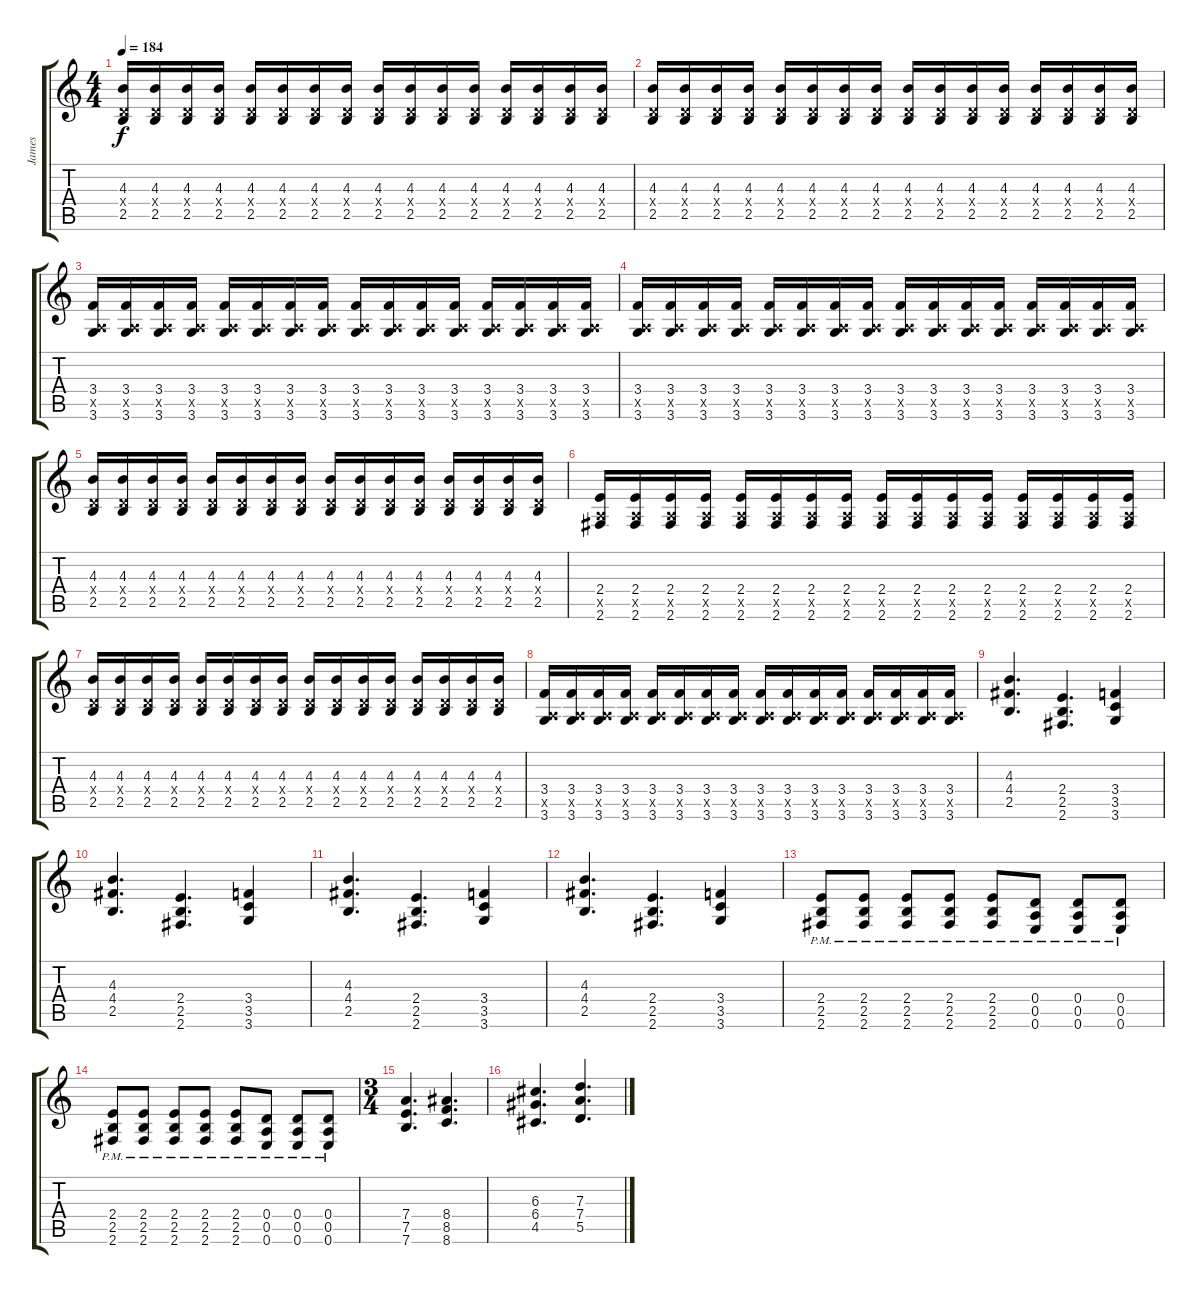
\track ("James" "James") {instrument distortionguitar}
\staff {score tabs}
\tuning (E4 B3 G3 D3 A2 E2) {hide}
\ts (4 4)
\tempo 184
\clef g2
\ks c
(4.3 0.4{x} 2.5).16{dy f} (4.3 0.4{x} 2.5).16 (4.3 0.4{x} 2.5).16 (4.3 0.4{x} 2.5).16 (4.3 0.4{x} 2.5).16 (4.3 0.4{x} 2.5).16 (4.3 0.4{x} 2.5).16 (4.3 0.4{x} 2.5).16 (4.3 0.4{x} 2.5).16 (4.3 0.4{x} 2.5).16 (4.3 0.4{x} 2.5).16 (4.3 0.4{x} 2.5).16 (4.3 0.4{x} 2.5).16 (4.3 0.4{x} 2.5).16 (4.3 0.4{x} 2.5).16 (4.3 0.4{x} 2.5).16 |
(4.3 0.4{x} 2.5).16 (4.3 0.4{x} 2.5).16 (4.3 0.4{x} 2.5).16 (4.3 0.4{x} 2.5).16 (4.3 0.4{x} 2.5).16 (4.3 0.4{x} 2.5).16 (4.3 0.4{x} 2.5).16 (4.3 0.4{x} 2.5).16 (4.3 0.4{x} 2.5).16 (4.3 0.4{x} 2.5).16 (4.3 0.4{x} 2.5).16 (4.3 0.4{x} 2.5).16 (4.3 0.4{x} 2.5).16 (4.3 0.4{x} 2.5).16 (4.3 0.4{x} 2.5).16 (4.3 0.4{x} 2.5).16 |
(3.4 0.5{x} 3.6).16 (3.4 0.5{x} 3.6).16 (3.4 0.5{x} 3.6).16 (3.4 0.5{x} 3.6).16 (3.4 0.5{x} 3.6).16 (3.4 0.5{x} 3.6).16 (3.4 0.5{x} 3.6).16 (3.4 0.5{x} 3.6).16 (3.4 0.5{x} 3.6).16 (3.4 0.5{x} 3.6).16 (3.4 0.5{x} 3.6).16 (3.4 0.5{x} 3.6).16 (3.4 0.5{x} 3.6).16 (3.4 0.5{x} 3.6).16 (3.4 0.5{x} 3.6).16 (3.4 0.5{x} 3.6).16 |
(3.4 0.5{x} 3.6).16 (3.4 0.5{x} 3.6).16 (3.4 0.5{x} 3.6).16 (3.4 0.5{x} 3.6).16 (3.4 0.5{x} 3.6).16 (3.4 0.5{x} 3.6).16 (3.4 0.5{x} 3.6).16 (3.4 0.5{x} 3.6).16 (3.4 0.5{x} 3.6).16 (3.4 0.5{x} 3.6).16 (3.4 0.5{x} 3.6).16 (3.4 0.5{x} 3.6).16 (3.4 0.5{x} 3.6).16 (3.4 0.5{x} 3.6).16 (3.4 0.5{x} 3.6).16 (3.4 0.5{x} 3.6).16 |
(4.3 0.4{x} 2.5).16 (4.3 0.4{x} 2.5).16 (4.3 0.4{x} 2.5).16 (4.3 0.4{x} 2.5).16 (4.3 0.4{x} 2.5).16 (4.3 0.4{x} 2.5).16 (4.3 0.4{x} 2.5).16 (4.3 0.4{x} 2.5).16 (4.3 0.4{x} 2.5).16 (4.3 0.4{x} 2.5).16 (4.3 0.4{x} 2.5).16 (4.3 0.4{x} 2.5).16 (4.3 0.4{x} 2.5).16 (4.3 0.4{x} 2.5).16 (4.3 0.4{x} 2.5).16 (4.3 0.4{x} 2.5).16 |
(2.4 0.5{x} 2.6).16 (2.4 0.5{x} 2.6).16 (2.4 0.5{x} 2.6).16 (2.4 0.5{x} 2.6).16 (2.4 0.5{x} 2.6).16 (2.4 0.5{x} 2.6).16 (2.4 0.5{x} 2.6).16 (2.4 0.5{x} 2.6).16 (2.4 0.5{x} 2.6).16 (2.4 0.5{x} 2.6).16 (2.4 0.5{x} 2.6).16 (2.4 0.5{x} 2.6).16 (2.4 0.5{x} 2.6).16 (2.4 0.5{x} 2.6).16 (2.4 0.5{x} 2.6).16 (2.4 0.5{x} 2.6).16 |
(4.3 0.4{x} 2.5).16 (4.3 0.4{x} 2.5).16 (4.3 0.4{x} 2.5).16 (4.3 0.4{x} 2.5).16 (4.3 0.4{x} 2.5).16 (4.3 0.4{x} 2.5).16 (4.3 0.4{x} 2.5).16 (4.3 0.4{x} 2.5).16 (4.3 0.4{x} 2.5).16 (4.3 0.4{x} 2.5).16 (4.3 0.4{x} 2.5).16 (4.3 0.4{x} 2.5).16 (4.3 0.4{x} 2.5).16 (4.3 0.4{x} 2.5).16 (4.3 0.4{x} 2.5).16 (4.3 0.4{x} 2.5).16 |
(3.4 0.5{x} 3.6).16 (3.4 0.5{x} 3.6).16 (3.4 0.5{x} 3.6).16 (3.4 0.5{x} 3.6).16 (3.4 0.5{x} 3.6).16 (3.4 0.5{x} 3.6).16 (3.4 0.5{x} 3.6).16 (3.4 0.5{x} 3.6).16 (3.4 0.5{x} 3.6).16 (3.4 0.5{x} 3.6).16 (3.4 0.5{x} 3.6).16 (3.4 0.5{x} 3.6).16 (3.4 0.5{x} 3.6).16 (3.4 0.5{x} 3.6).16 (3.4 0.5{x} 3.6).16 (3.4 0.5{x} 3.6).16 |
(4.3 4.4 2.5).4{d} (2.4 2.5 2.6).4{d} (3.4 3.5 3.6).4 |
(4.3 4.4 2.5).4{d} (2.4 2.5 2.6).4{d} (3.4 3.5 3.6).4 |
(4.3 4.4 2.5).4{d} (2.4 2.5 2.6).4{d} (3.4 3.5 3.6).4 |
(4.3 4.4 2.5).4{d} (2.4 2.5 2.6).4{d} (3.4 3.5 3.6).4 |
(2.4{pm} 2.5{pm} 2.6{pm}).8 (2.4{pm} 2.5{pm} 2.6{pm}).8 (2.4{pm} 2.5{pm} 2.6{pm}).8 (2.4{pm} 2.5{pm} 2.6{pm}).8 (2.4{pm} 2.5{pm} 2.6{pm}).8 (0.4{pm} 0.5{pm} 0.6{pm}).8 (0.4{pm} 0.5{pm} 0.6{pm}).8 (0.4{pm} 0.5{pm} 0.6{pm}).8 |
(2.4{pm} 2.5{pm} 2.6{pm}).8 (2.4{pm} 2.5{pm} 2.6{pm}).8 (2.4{pm} 2.5{pm} 2.6{pm}).8 (2.4{pm} 2.5{pm} 2.6{pm}).8 (2.4{pm} 2.5{pm} 2.6{pm}).8 (0.4{pm} 0.5{pm} 0.6{pm}).8 (0.4{pm} 0.5{pm} 0.6{pm}).8 (0.4{pm} 0.5{pm} 0.6{pm}).8 |
\ts (3 4)
(7.4 7.5 7.6).4{d} (8.4 8.5 8.6).4{d} |
(6.3 6.4 4.5).4{d} (7.3 7.4 5.5).4{d}
